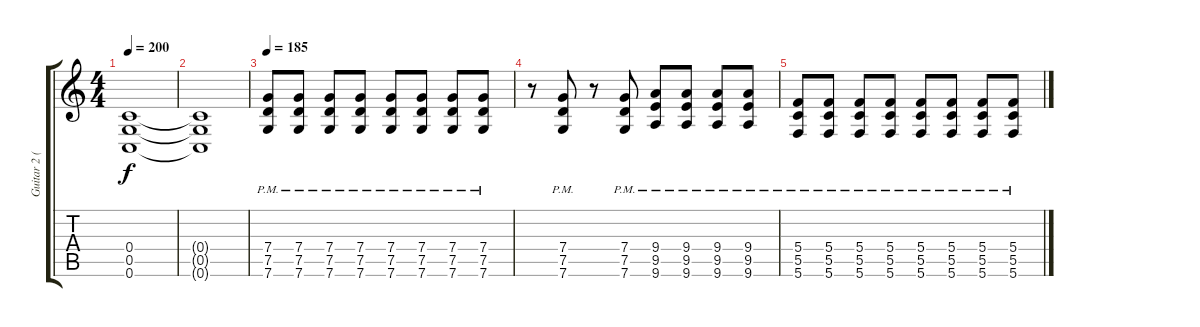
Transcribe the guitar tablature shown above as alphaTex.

\track ("Guitar 2 (Lead)" "Guitar 2 (") {instrument distortionguitar}
\staff {score tabs}
\tuning (D4 A3 F3 C3 G2 C2) {hide}
\ts (4 4)
\tempo 200
\clef g2
\ks c
(0.4{t} 0.5{t} 0.6{t}).1{dy f} |
(0.4{t} 0.5{t} 0.6{t}).1 |
\tempo 185
(7.4{pm} 7.5{pm} 7.6{pm}).8 (7.4{pm} 7.5{pm} 7.6{pm}).8 (7.4{pm} 7.5{pm} 7.6{pm}).8 (7.4{pm} 7.5{pm} 7.6{pm}).8 (7.4{pm} 7.5{pm} 7.6{pm}).8 (7.4{pm} 7.5{pm} 7.6{pm}).8 (7.4{pm} 7.5{pm} 7.6{pm}).8 (7.4{pm} 7.5{pm} 7.6{pm}).8 |
r.8 (7.4{pm} 7.5{pm} 7.6{pm}).8 r.8 (7.4{pm} 7.5{pm} 7.6{pm}).8 (9.4{pm} 9.5{pm} 9.6{pm}).8 (9.4{pm} 9.5{pm} 9.6{pm}).8 (9.4{pm} 9.5{pm} 9.6{pm}).8 (9.4{pm} 9.5{pm} 9.6{pm}).8 |
(5.4{pm} 5.5{pm} 5.6{pm}).8 (5.4{pm} 5.5{pm} 5.6{pm}).8 (5.4{pm} 5.5{pm} 5.6{pm}).8 (5.4{pm} 5.5{pm} 5.6{pm}).8 (5.4{pm} 5.5{pm} 5.6{pm}).8 (5.4{pm} 5.5{pm} 5.6{pm}).8 (5.4{pm} 5.5{pm} 5.6{pm}).8 (5.4{pm} 5.5{pm} 5.6{pm}).8
